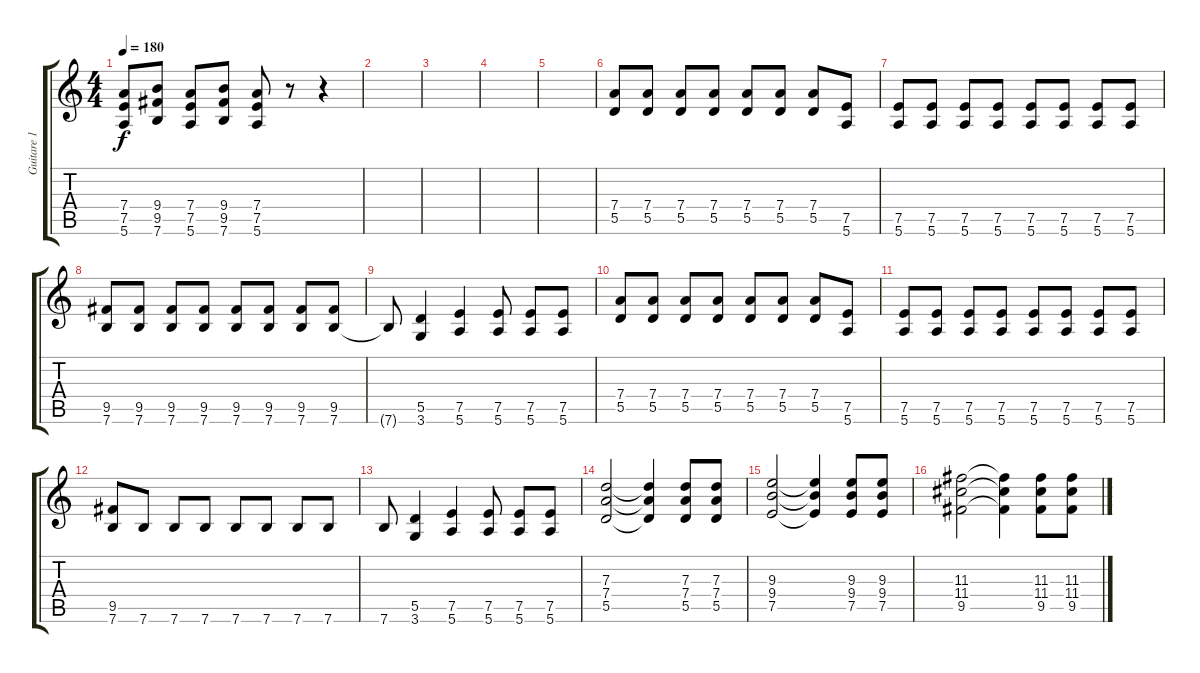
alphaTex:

\track ("Guitare 1" "Guitare 1") {instrument distortionguitar}
\staff {score tabs}
\tuning (E4 B3 G3 D3 A2 E2) {hide}
\ts (4 4)
\tempo 180
\clef g2
\ks c
(7.4 7.5 5.6).8{dy f} (9.4 9.5 7.6).8 (7.4 7.5 5.6).8 (9.4 9.5 7.6).8 (7.4 7.5 5.6).8 r.8 r.4 |
|
|
|
|
(7.4 5.5).8 (7.4 5.5).8 (7.4 5.5).8 (7.4 5.5).8 (7.4 5.5).8 (7.4 5.5).8 (7.4 5.5).8 (7.5 5.6).8 |
(7.5 5.6).8 (7.5 5.6).8 (7.5 5.6).8 (7.5 5.6).8 (7.5 5.6).8 (7.5 5.6).8 (7.5 5.6).8 (7.5 5.6).8 |
(9.5 7.6).8 (9.5 7.6).8 (9.5 7.6).8 (9.5 7.6).8 (9.5 7.6).8 (9.5 7.6).8 (9.5 7.6).8 (9.5 7.6).8 |
7.6{t}.8 (5.5 3.6).4 (7.5 5.6).4 (7.5 5.6).8 (7.5 5.6).8 (7.5 5.6).8 |
(7.4 5.5).8 (7.4 5.5).8 (7.4 5.5).8 (7.4 5.5).8 (7.4 5.5).8 (7.4 5.5).8 (7.4 5.5).8 (7.5 5.6).8 |
(7.5 5.6).8 (7.5 5.6).8 (7.5 5.6).8 (7.5 5.6).8 (7.5 5.6).8 (7.5 5.6).8 (7.5 5.6).8 (7.5 5.6).8 |
(9.5 7.6).8 7.6.8 7.6.8 7.6.8 7.6.8 7.6.8 7.6.8 7.6.8 |
7.6.8 (5.5 3.6).4 (7.5 5.6).4 (7.5 5.6).8 (7.5 5.6).8 (7.5 5.6).8 |
(7.3 7.4 5.5).2 (7.3{t} 7.4{t} 5.5{t}).4 (7.3 7.4 5.5).8 (7.3 7.4 5.5).8 |
(9.3 9.4 7.5).2 (9.3{t} 9.4{t} 7.5{t}).4 (9.3 9.4 7.5).8 (9.3 9.4 7.5).8 |
(11.3 11.4 9.5).2 (11.3{t} 11.4{t} 9.5{t}).4 (11.3 11.4 9.5).8 (11.3 11.4 9.5).8
